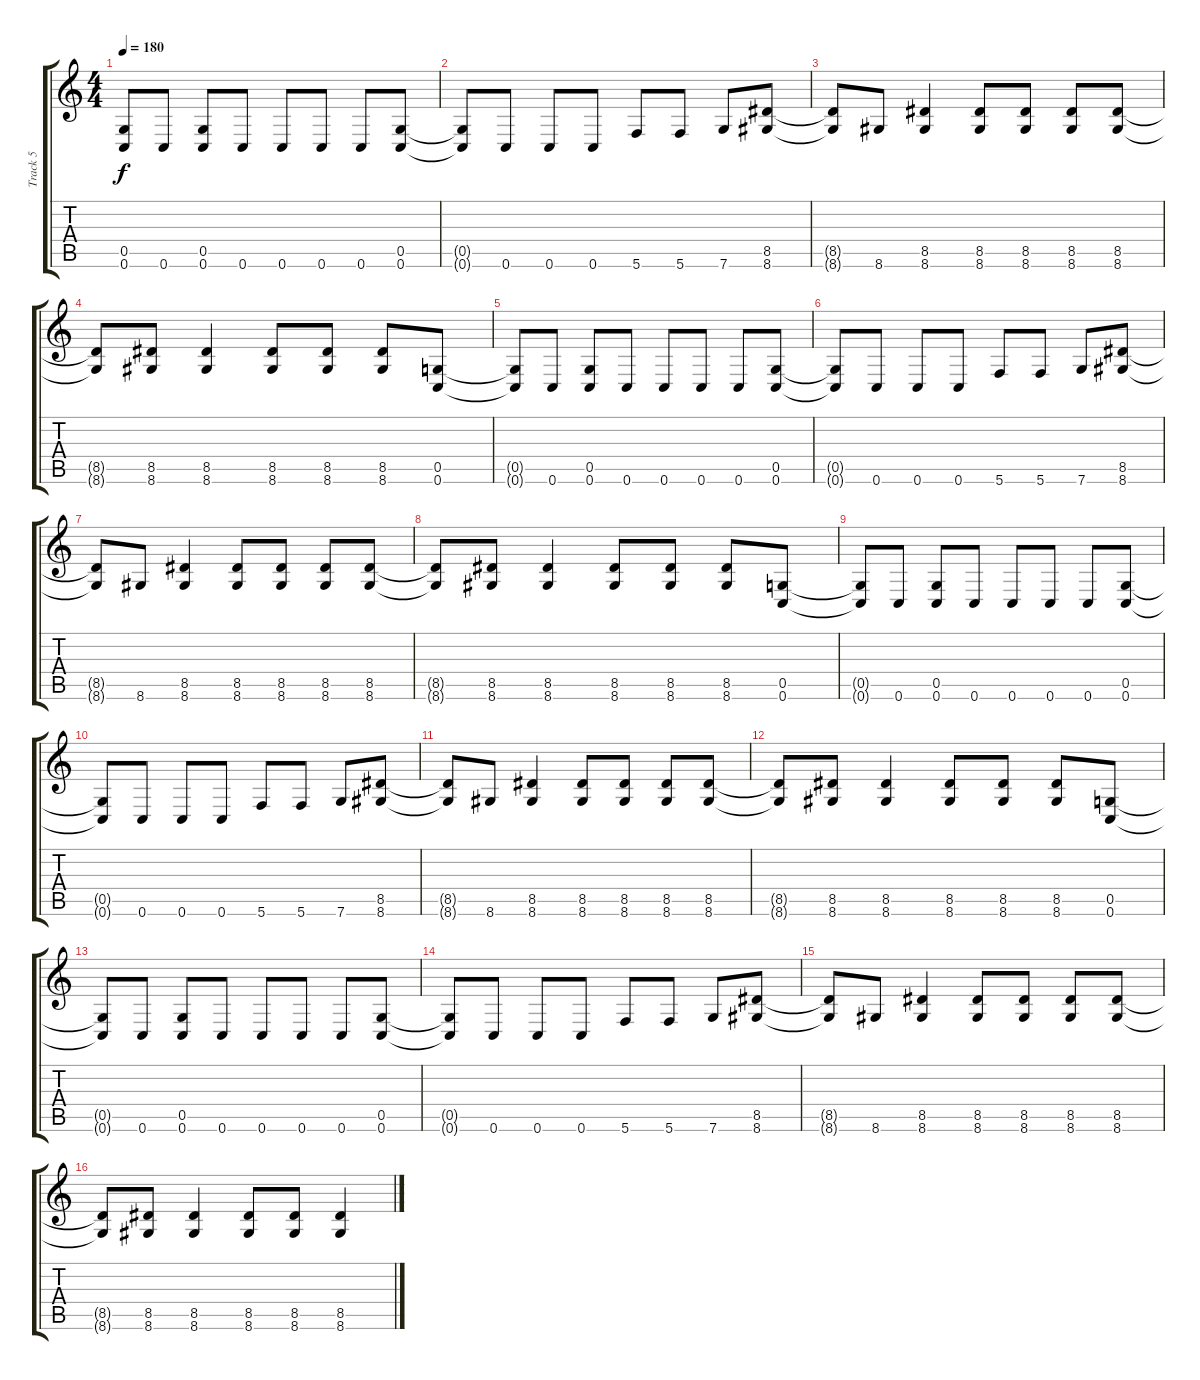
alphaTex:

\track ("Track 5" "Track 5") {instrument distortionguitar}
\staff {score tabs}
\tuning (D4 A3 F3 C3 G2 C2) {hide}
\ts (4 4)
\tempo 180
\clef g2
\ks c
(0.5 0.6).8{dy f instrument distortionguitar} 0.6.8 (0.5 0.6).8 0.6.8 0.6.8 0.6.8 0.6.8 (0.5 0.6).8 |
(0.5{t} 0.6{t}).8 0.6.8 0.6.8 0.6.8 5.6.8 5.6.8 7.6.8 (8.5 8.6).8 |
(8.5{t} 8.6{t}).8 8.6.8 (8.5 8.6).4 (8.5 8.6).8 (8.5 8.6).8 (8.5 8.6).8 (8.5 8.6).8 |
(8.5{t} 8.6{t}).8 (8.5 8.6).8 (8.5 8.6).4 (8.5 8.6).8 (8.5 8.6).8 (8.5 8.6).8 (0.5 0.6).8 |
(0.5{t} 0.6{t}).8 0.6.8 (0.5 0.6).8 0.6.8 0.6.8 0.6.8 0.6.8 (0.5 0.6).8 |
(0.5{t} 0.6{t}).8 0.6.8 0.6.8 0.6.8 5.6.8 5.6.8 7.6.8 (8.5 8.6).8 |
(8.5{t} 8.6{t}).8 8.6.8 (8.5 8.6).4 (8.5 8.6).8 (8.5 8.6).8 (8.5 8.6).8 (8.5 8.6).8 |
(8.5{t} 8.6{t}).8 (8.5 8.6).8 (8.5 8.6).4 (8.5 8.6).8 (8.5 8.6).8 (8.5 8.6).8 (0.5 0.6).8 |
(0.5{t} 0.6{t}).8 0.6.8 (0.5 0.6).8 0.6.8 0.6.8 0.6.8 0.6.8 (0.5 0.6).8 |
(0.5{t} 0.6{t}).8 0.6.8 0.6.8 0.6.8 5.6.8 5.6.8 7.6.8 (8.5 8.6).8 |
(8.5{t} 8.6{t}).8 8.6.8 (8.5 8.6).4 (8.5 8.6).8 (8.5 8.6).8 (8.5 8.6).8 (8.5 8.6).8 |
(8.5{t} 8.6{t}).8 (8.5 8.6).8 (8.5 8.6).4 (8.5 8.6).8 (8.5 8.6).8 (8.5 8.6).8 (0.5 0.6).8 |
(0.5{t} 0.6{t}).8 0.6.8 (0.5 0.6).8 0.6.8 0.6.8 0.6.8 0.6.8 (0.5 0.6).8 |
(0.5{t} 0.6{t}).8 0.6.8 0.6.8 0.6.8 5.6.8 5.6.8 7.6.8 (8.5 8.6).8 |
(8.5{t} 8.6{t}).8 8.6.8 (8.5 8.6).4 (8.5 8.6).8 (8.5 8.6).8 (8.5 8.6).8 (8.5 8.6).8 |
(8.5{t} 8.6{t}).8 (8.5 8.6).8 (8.5 8.6).4 (8.5 8.6).8 (8.5 8.6).8 (8.5 8.6).4
